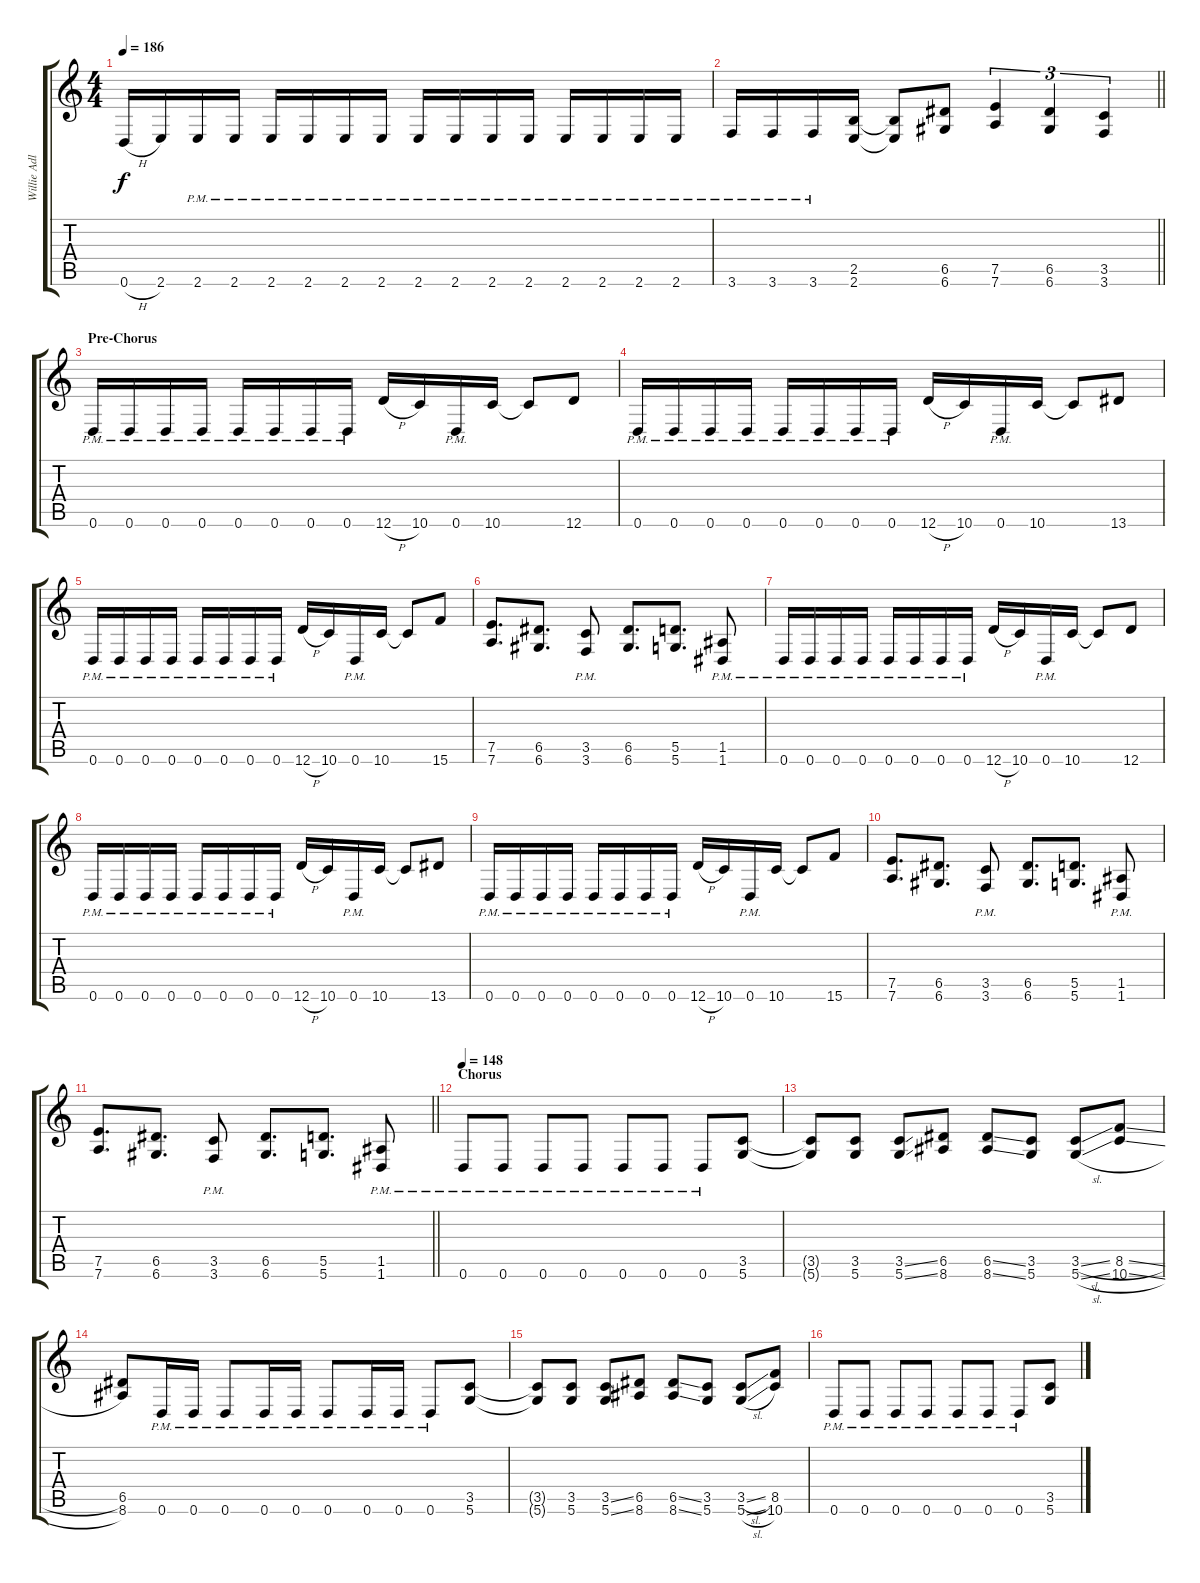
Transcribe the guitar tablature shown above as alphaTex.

\track ("Willie Adler (Lead)" "Willie Adl") {instrument distortionguitar}
\staff {score tabs}
\tuning (E4 B3 G3 D3 A2 D2) {hide}
\ts (4 4)
\tempo 186
\clef g2
\ks c
0.6{h}.16{dy f} 2.6.16 2.6{pm}.16 2.6{pm}.16 2.6{pm}.16 2.6{pm}.16 2.6{pm}.16 2.6{pm}.16 2.6{pm}.16 2.6{pm}.16 2.6{pm}.16 2.6{pm}.16 2.6{pm}.16 2.6{pm}.16 2.6{pm}.16 2.6{pm}.16 |
\barLineRight lightlight
3.6{pm}.16 3.6{pm}.16 3.6{pm}.16 (2.5 2.6).16 (2.5{t} 2.6{t}).8 (6.5 6.6).8 (7.5 7.6).4{tu (3 2)} (6.5 6.6).4{tu (3 2)} (3.5 3.6).4{tu (3 2)} |
\section ("" "Pre-Chorus")
0.6{pm}.16 0.6{pm}.16 0.6{pm}.16 0.6{pm}.16 0.6{pm}.16 0.6{pm}.16 0.6{pm}.16 0.6{pm}.16 12.6{h}.16 10.6.16 0.6{pm}.16 10.6.16 10.6{t}.8 12.6.8 |
0.6{pm}.16 0.6{pm}.16 0.6{pm}.16 0.6{pm}.16 0.6{pm}.16 0.6{pm}.16 0.6{pm}.16 0.6{pm}.16 12.6{h}.16 10.6.16 0.6{pm}.16 10.6.16 10.6{t}.8 13.6.8 |
0.6{pm}.16 0.6{pm}.16 0.6{pm}.16 0.6{pm}.16 0.6{pm}.16 0.6{pm}.16 0.6{pm}.16 0.6{pm}.16 12.6{h}.16 10.6.16 0.6{pm}.16 10.6.16 10.6{t}.8 15.6.8 |
(7.5 7.6).8{d} (6.5 6.6).8{d} (3.5{pm} 3.6{pm}).8 (6.5 6.6).8{d} (5.5 5.6).8{d} (1.5{pm} 1.6{pm}).8 |
0.6{pm}.16 0.6{pm}.16 0.6{pm}.16 0.6{pm}.16 0.6{pm}.16 0.6{pm}.16 0.6{pm}.16 0.6{pm}.16 12.6{h}.16 10.6.16 0.6{pm}.16 10.6.16 10.6{t}.8 12.6.8 |
0.6{pm}.16 0.6{pm}.16 0.6{pm}.16 0.6{pm}.16 0.6{pm}.16 0.6{pm}.16 0.6{pm}.16 0.6{pm}.16 12.6{h}.16 10.6.16 0.6{pm}.16 10.6.16 10.6{t}.8 13.6.8 |
0.6{pm}.16 0.6{pm}.16 0.6{pm}.16 0.6{pm}.16 0.6{pm}.16 0.6{pm}.16 0.6{pm}.16 0.6{pm}.16 12.6{h}.16 10.6.16 0.6{pm}.16 10.6.16 10.6{t}.8 15.6.8 |
(7.5 7.6).8{d} (6.5 6.6).8{d} (3.5{pm} 3.6{pm}).8 (6.5 6.6).8{d} (5.5 5.6).8{d} (1.5{pm} 1.6{pm}).8 |
\barLineRight lightlight
(7.5 7.6).8{d} (6.5 6.6).8{d} (3.5{pm} 3.6{pm}).8 (6.5 6.6).8{d} (5.5 5.6).8{d} (1.5{pm} 1.6{pm}).8 |
\section ("" "Chorus")
\tempo 148
0.6{pm}.8 0.6{pm}.8 0.6{pm}.8 0.6{pm}.8 0.6{pm}.8 0.6{pm}.8 0.6{pm}.8 (3.5 5.6).8 |
(3.5{t} 5.6{t}).8 (3.5 5.6).8 (3.5{ss} 5.6{ss}).8 (6.5 8.6).8 (6.5{ss} 8.6{ss}).8 (3.5 5.6).8 (3.5{sl} 5.6{sl}).8 (8.5{sl} 10.6{sl}).8 |
(6.5 8.6).8 0.6{pm}.16 0.6{pm}.16 0.6{pm}.8 0.6{pm}.16 0.6{pm}.16 0.6{pm}.8 0.6{pm}.16 0.6{pm}.16 0.6{pm}.8 (3.5 5.6).8 |
(3.5{t} 5.6{t}).8 (3.5 5.6).8 (3.5{ss} 5.6{ss}).8 (6.5 8.6).8 (6.5{ss} 8.6{ss}).8 (3.5 5.6).8 (3.5{sl} 5.6{sl}).8 (8.5 10.6).8 |
0.6{pm}.8 0.6{pm}.8 0.6{pm}.8 0.6{pm}.8 0.6{pm}.8 0.6{pm}.8 0.6{pm}.8 (3.5 5.6).8
